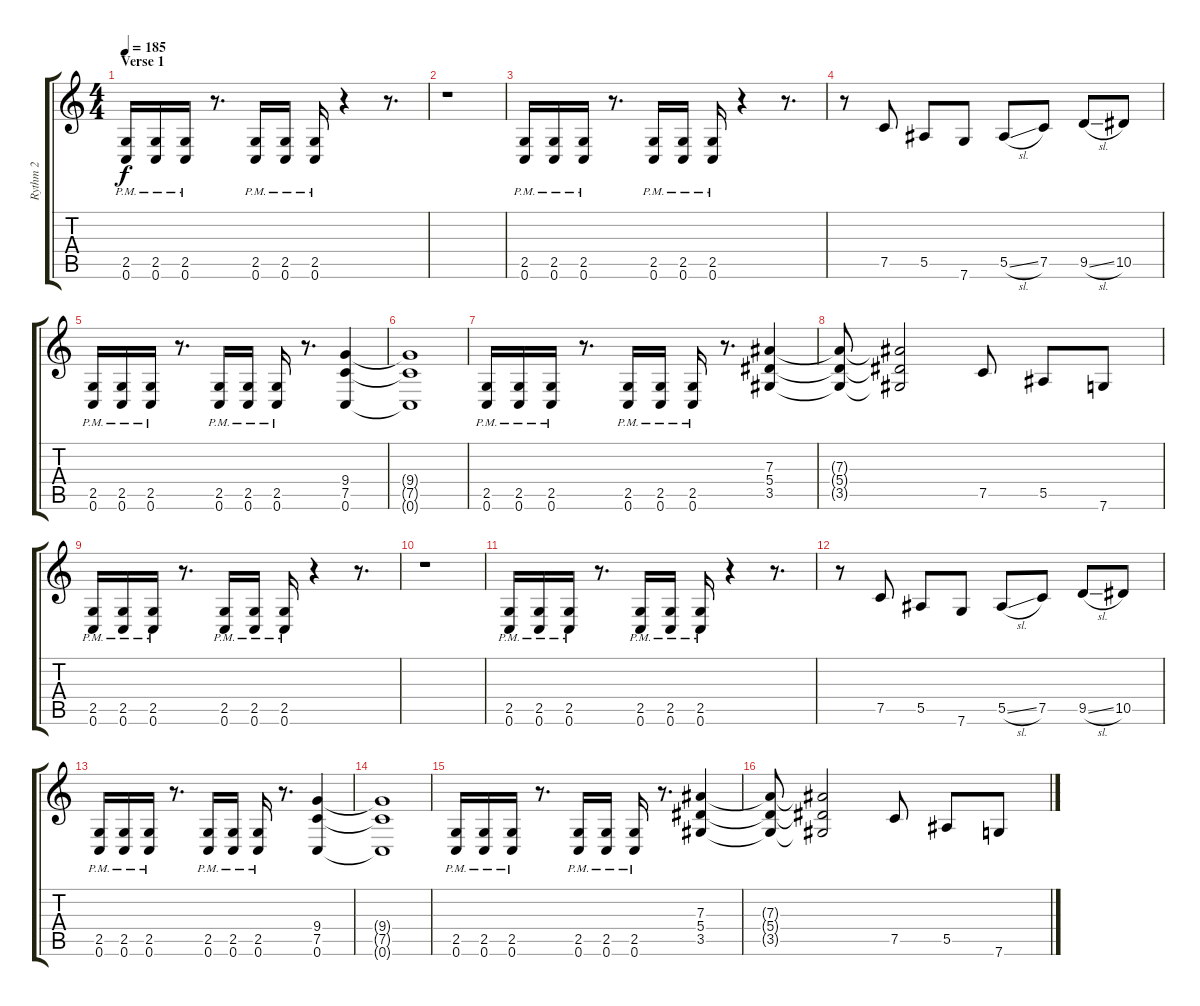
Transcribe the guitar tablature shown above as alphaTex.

\track ("Rythm 2" "Rythm 2") {instrument overdrivenguitar}
\staff {score tabs}
\tuning (C4 G3 Eb3 Bb2 F2 C2) {hide}
\ts (4 4)
\section ("" "Verse 1")
\tempo 185
\clef g2
\ks c
(2.5{pm} 0.6{pm}).16{dy f} (2.5{pm} 0.6{pm}).16 (2.5{pm} 0.6{pm}).16 r.8{d} (2.5{pm} 0.6{pm}).16 (2.5{pm} 0.6{pm}).16 (2.5{pm} 0.6{pm}).16 r.4 r.8{d} |
r.1 |
(2.5{pm} 0.6{pm}).16 (2.5{pm} 0.6{pm}).16 (2.5{pm} 0.6{pm}).16 r.8{d} (2.5{pm} 0.6{pm}).16 (2.5{pm} 0.6{pm}).16 (2.5{pm} 0.6{pm}).16 r.4 r.8{d} |
r.8 7.5.8 5.5.8 7.6.8 5.5{sl}.8 7.5.8 9.5{sl}.8 10.5.8 |
(2.5{pm} 0.6{pm}).16 (2.5{pm} 0.6{pm}).16 (2.5{pm} 0.6{pm}).16 r.8{d} (2.5{pm} 0.6{pm}).16 (2.5{pm} 0.6{pm}).16 (2.5{pm} 0.6{pm}).16 r.8{d} (9.4 7.5 0.6).4 |
(9.4{t} 7.5{t} 0.6{t}).1 |
(2.5{pm} 0.6{pm}).16 (2.5{pm} 0.6{pm}).16 (2.5{pm} 0.6{pm}).16 r.8{d} (2.5{pm} 0.6{pm}).16 (2.5{pm} 0.6{pm}).16 (2.5{pm} 0.6{pm}).16 r.8{d} (7.3 5.4 3.5).4 |
(7.3{t} 5.4{t} 3.5{t}).8 (7.3{t} 5.4{t} 3.5{t}).2 7.5.8 5.5.8 7.6.8 |
(2.5{pm} 0.6{pm}).16 (2.5{pm} 0.6{pm}).16 (2.5{pm} 0.6{pm}).16 r.8{d} (2.5{pm} 0.6{pm}).16 (2.5{pm} 0.6{pm}).16 (2.5{pm} 0.6{pm}).16 r.4 r.8{d} |
r.1 |
(2.5{pm} 0.6{pm}).16 (2.5{pm} 0.6{pm}).16 (2.5{pm} 0.6{pm}).16 r.8{d} (2.5{pm} 0.6{pm}).16 (2.5{pm} 0.6{pm}).16 (2.5{pm} 0.6{pm}).16 r.4 r.8{d} |
r.8 7.5.8 5.5.8 7.6.8 5.5{sl}.8 7.5.8 9.5{sl}.8 10.5.8 |
(2.5{pm} 0.6{pm}).16 (2.5{pm} 0.6{pm}).16 (2.5{pm} 0.6{pm}).16 r.8{d} (2.5{pm} 0.6{pm}).16 (2.5{pm} 0.6{pm}).16 (2.5{pm} 0.6{pm}).16 r.8{d} (9.4 7.5 0.6).4 |
(9.4{t} 7.5{t} 0.6{t}).1 |
(2.5{pm} 0.6{pm}).16 (2.5{pm} 0.6{pm}).16 (2.5{pm} 0.6{pm}).16 r.8{d} (2.5{pm} 0.6{pm}).16 (2.5{pm} 0.6{pm}).16 (2.5{pm} 0.6{pm}).16 r.8{d} (7.3 5.4 3.5).4 |
(7.3{t} 5.4{t} 3.5{t}).8 (7.3{t} 5.4{t} 3.5{t}).2 7.5.8 5.5.8 7.6.8
